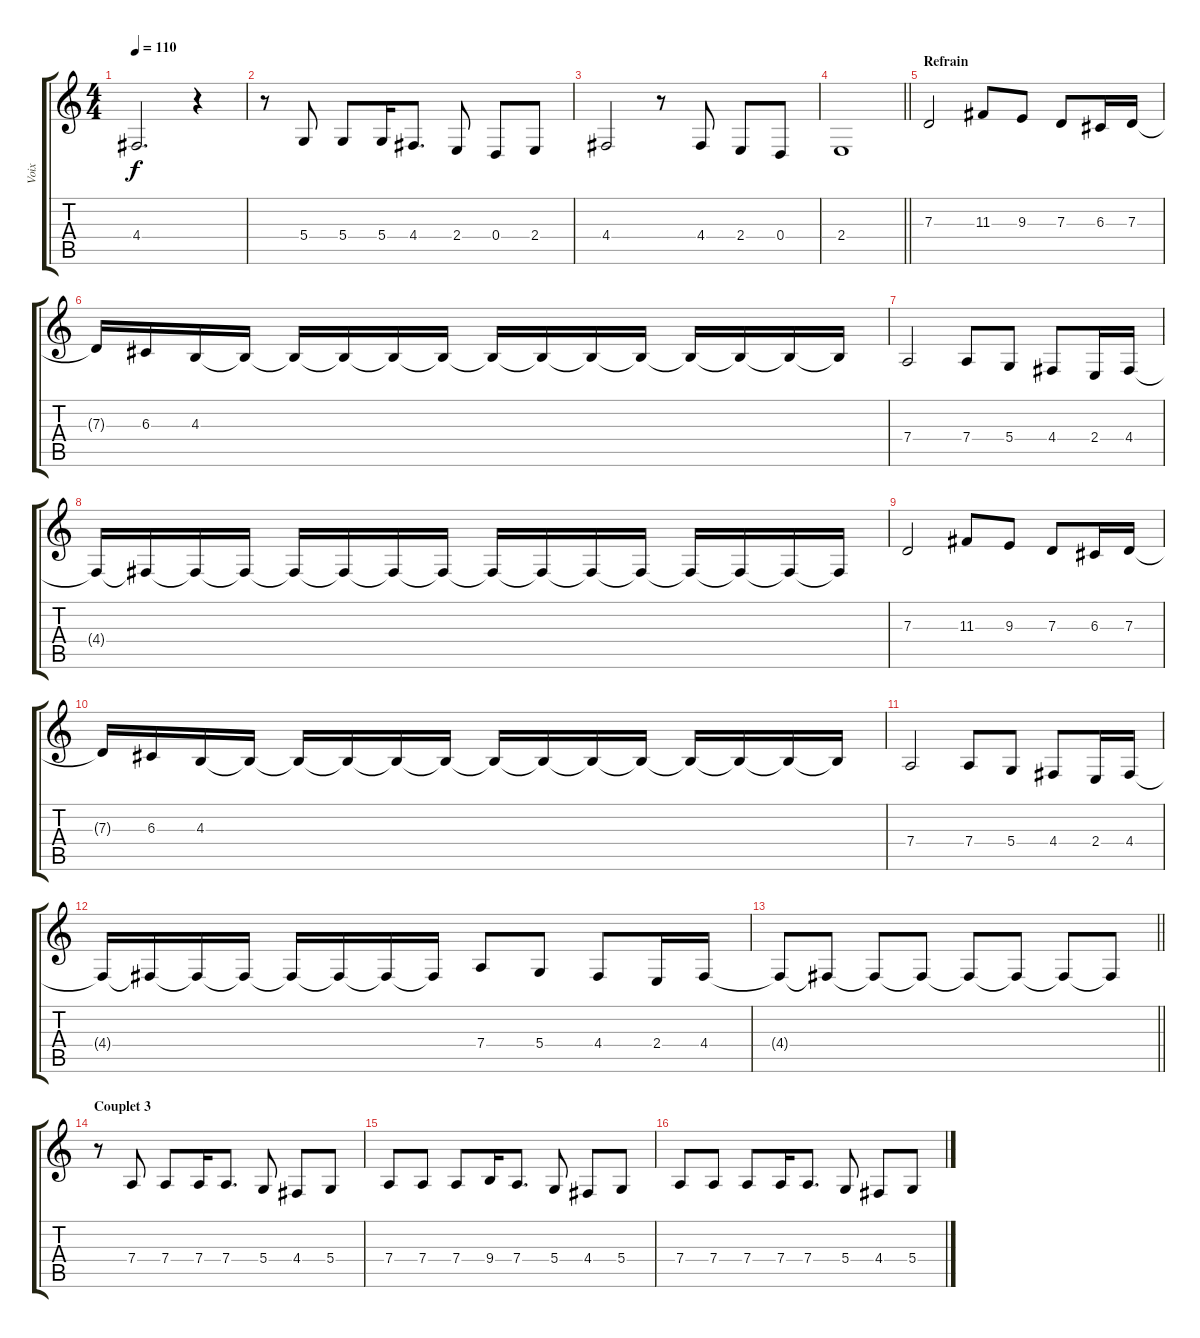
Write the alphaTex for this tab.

\track ("Voix" "Voix") {instrument flute}
\staff {score tabs}
\tuning (E4 B3 G3 D3 A2 E2) {hide}
\ts (4 4)
\tempo 110
\clef g2
\ks c
4.4.2{d dy f} r.4 |
r.8 5.4.8 5.4.8 5.4.16 4.4.8{d} 2.4.8 0.4.8 2.4.8 |
4.4.2 r.8 4.4.8 2.4.8 0.4.8 |
\barLineRight lightlight
2.4.1 |
\section ("" "Refrain")
7.3.2 11.3.8 9.3.8 7.3.8 6.3.16 7.3.16 |
7.3{t}.16 6.3.16 4.3.16 4.3{t}.16 4.3{t}.16 4.3{t}.16 4.3{t}.16 4.3{t}.16 4.3{t}.16 4.3{t}.16 4.3{t}.16 4.3{t}.16 4.3{t}.16 4.3{t}.16 4.3{t}.16 4.3{t}.16 |
7.4.2 7.4.8 5.4.8 4.4.8 2.4.16 4.4.16 |
4.4{t}.16 4.4{t}.16 4.4{t}.16 4.4{t}.16 4.4{t}.16 4.4{t}.16 4.4{t}.16 4.4{t}.16 4.4{t}.16 4.4{t}.16 4.4{t}.16 4.4{t}.16 4.4{t}.16 4.4{t}.16 4.4{t}.16 4.4{t}.16 |
7.3.2 11.3.8 9.3.8 7.3.8 6.3.16 7.3.16 |
7.3{t}.16 6.3.16 4.3.16 4.3{t}.16 4.3{t}.16 4.3{t}.16 4.3{t}.16 4.3{t}.16 4.3{t}.16 4.3{t}.16 4.3{t}.16 4.3{t}.16 4.3{t}.16 4.3{t}.16 4.3{t}.16 4.3{t}.16 |
7.4.2 7.4.8 5.4.8 4.4.8 2.4.16 4.4.16 |
4.4{t}.16 4.4{t}.16 4.4{t}.16 4.4{t}.16 4.4{t}.16 4.4{t}.16 4.4{t}.16 4.4{t}.16 7.4.8 5.4.8 4.4.8 2.4.16 4.4.16 |
\barLineRight lightlight
4.4{t}.8 4.4{t}.8 4.4{t}.8 4.4{t}.8 4.4{t}.8 4.4{t}.8 4.4{t}.8 4.4{t}.8 |
\section ("" "Couplet 3")
r.8 7.4.8 7.4.8 7.4.16 7.4.8{d} 5.4.8 4.4.8 5.4.8 |
7.4.8 7.4.8 7.4.8 9.4.16 7.4.8{d} 5.4.8 4.4.8 5.4.8 |
7.4.8 7.4.8 7.4.8 7.4.16 7.4.8{d} 5.4.8 4.4.8 5.4.8
